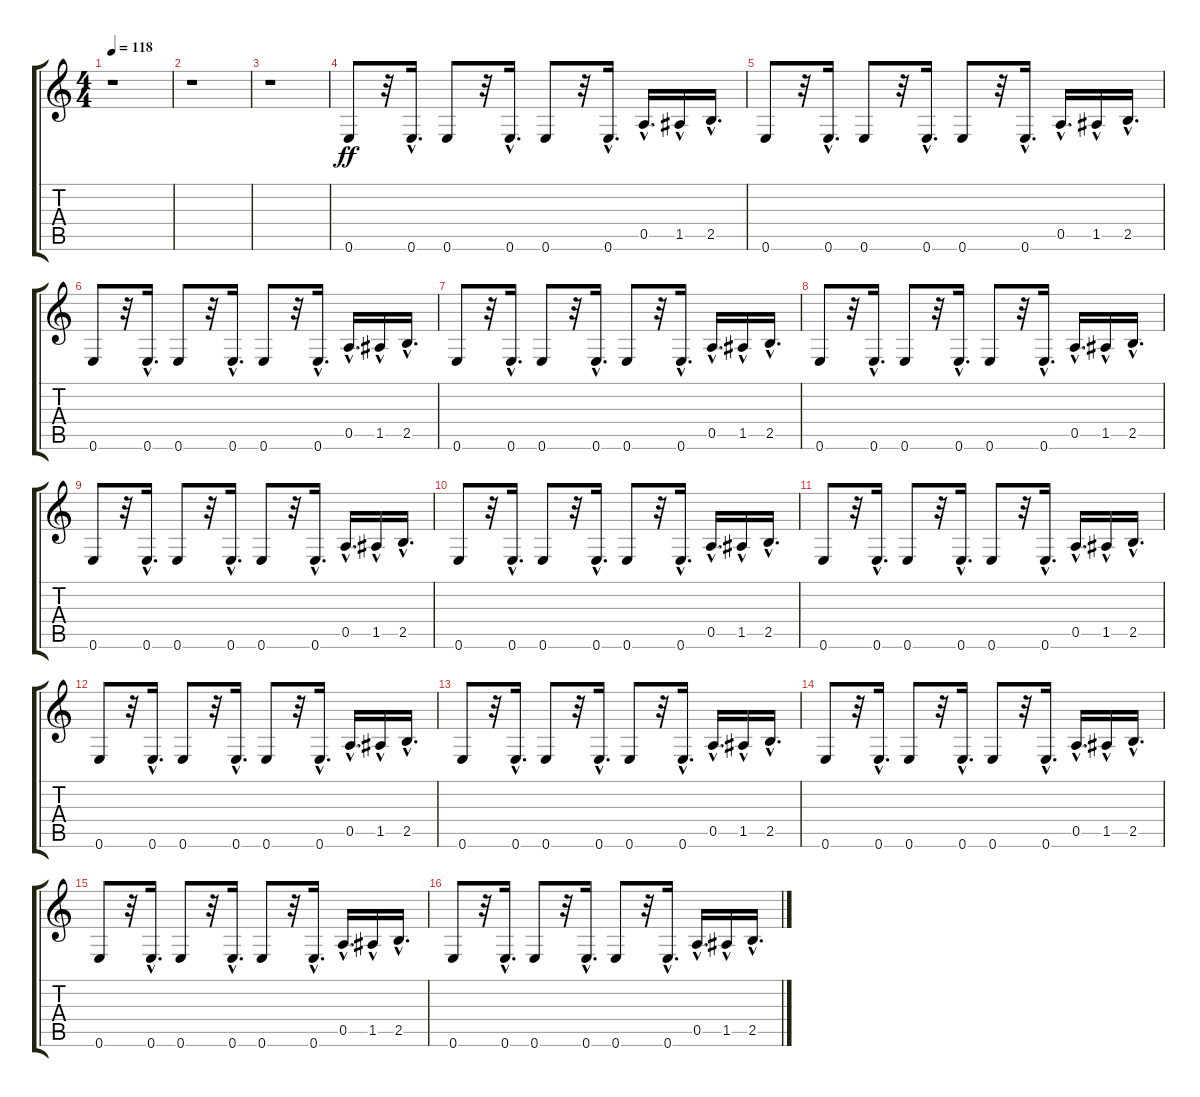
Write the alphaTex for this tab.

\track "" {instrument acousticbass}
\staff {score tabs}
\tuning (E4 B3 G3 D3 A2 E2) {hide}
\ts (4 4)
\tempo 118
\clef g2
\ks c
r.1{dy ff instrument acousticbass} |
r.1 |
r.1 |
0.6.8 r.32 0.6{hac}.16{d} 0.6.8 r.32 0.6{hac}.16{d} 0.6.8 r.32 0.6{hac}.16{d} 0.5{hac}.16{d} 1.5{hac}.16 2.5{hac}.16{d} |
0.6.8 r.32 0.6{hac}.16{d} 0.6.8 r.32 0.6{hac}.16{d} 0.6.8 r.32 0.6{hac}.16{d} 0.5{hac}.16{d} 1.5{hac}.16 2.5{hac}.16{d} |
0.6.8 r.32 0.6{hac}.16{d} 0.6.8 r.32 0.6{hac}.16{d} 0.6.8 r.32 0.6{hac}.16{d} 0.5{hac}.16{d} 1.5{hac}.16 2.5{hac}.16{d} |
0.6.8 r.32 0.6{hac}.16{d} 0.6.8 r.32 0.6{hac}.16{d} 0.6.8 r.32 0.6{hac}.16{d} 0.5{hac}.16{d} 1.5{hac}.16 2.5{hac}.16{d} |
0.6.8 r.32 0.6{hac}.16{d} 0.6.8 r.32 0.6{hac}.16{d} 0.6.8 r.32 0.6{hac}.16{d} 0.5{hac}.16{d} 1.5{hac}.16 2.5{hac}.16{d} |
0.6.8 r.32 0.6{hac}.16{d} 0.6.8 r.32 0.6{hac}.16{d} 0.6.8 r.32 0.6{hac}.16{d} 0.5{hac}.16{d} 1.5{hac}.16 2.5{hac}.16{d} |
0.6.8 r.32 0.6{hac}.16{d} 0.6.8 r.32 0.6{hac}.16{d} 0.6.8 r.32 0.6{hac}.16{d} 0.5{hac}.16{d} 1.5{hac}.16 2.5{hac}.16{d} |
0.6.8 r.32 0.6{hac}.16{d} 0.6.8 r.32 0.6{hac}.16{d} 0.6.8 r.32 0.6{hac}.16{d} 0.5{hac}.16{d} 1.5{hac}.16 2.5{hac}.16{d} |
0.6.8 r.32 0.6{hac}.16{d} 0.6.8 r.32 0.6{hac}.16{d} 0.6.8 r.32 0.6{hac}.16{d} 0.5{hac}.16{d} 1.5{hac}.16 2.5{hac}.16{d} |
0.6.8 r.32 0.6{hac}.16{d} 0.6.8 r.32 0.6{hac}.16{d} 0.6.8 r.32 0.6{hac}.16{d} 0.5{hac}.16{d} 1.5{hac}.16 2.5{hac}.16{d} |
0.6.8 r.32 0.6{hac}.16{d} 0.6.8 r.32 0.6{hac}.16{d} 0.6.8 r.32 0.6{hac}.16{d} 0.5{hac}.16{d} 1.5{hac}.16 2.5{hac}.16{d} |
0.6.8 r.32 0.6{hac}.16{d} 0.6.8 r.32 0.6{hac}.16{d} 0.6.8 r.32 0.6{hac}.16{d} 0.5{hac}.16{d} 1.5{hac}.16 2.5{hac}.16{d} |
0.6.8 r.32 0.6{hac}.16{d} 0.6.8 r.32 0.6{hac}.16{d} 0.6.8 r.32 0.6{hac}.16{d} 0.5{hac}.16{d} 1.5{hac}.16 2.5{hac}.16{d}
